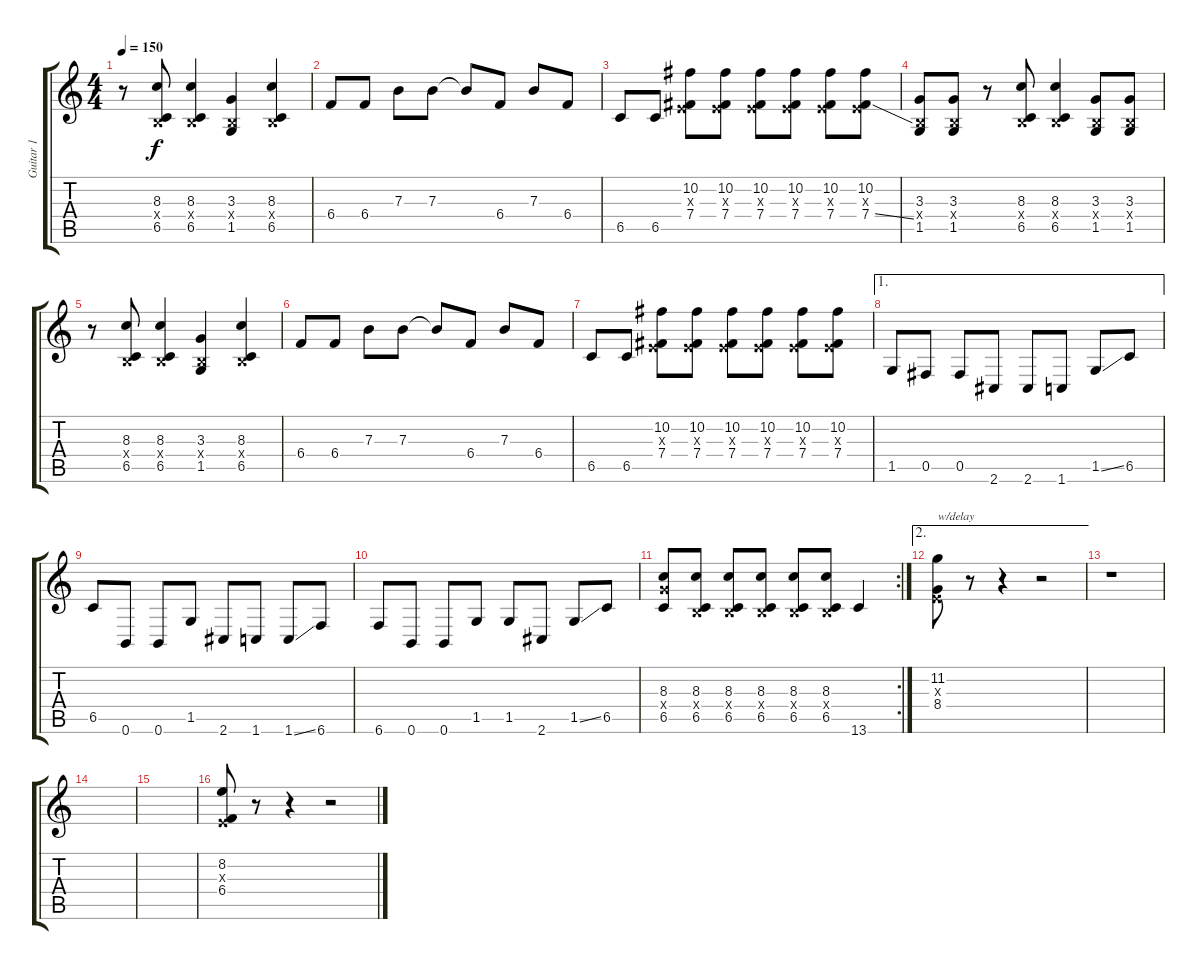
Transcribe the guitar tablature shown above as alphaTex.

\track ("Guitar 1" "Guitar 1") {instrument overdrivenguitar}
\staff {score tabs}
\tuning (Db4 Ab3 E3 B2 Gb2 B1) {hide}
\ts (4 4)
\tempo 150
\clef g2
\ks c
r.8{dy f} (8.3 0.4{x} 6.5).8 (8.3 0.4{x} 6.5).4 (3.3 0.4{x} 1.5).4 (8.3 0.4{x} 6.5).4 |
6.4.8 6.4.8 7.3.8 7.3.8 7.3{t}.8 6.4.8 7.3.8 6.4.8 |
6.5.8 6.5.8 (10.2 0.3{x} 7.4).8 (10.2 0.3{x} 7.4).8 (10.2 0.3{x} 7.4).8 (10.2 0.3{x} 7.4).8 (10.2 0.3{x} 7.4).8 (10.2 0.3{x} 7.4{ss}).8 |
(3.3 0.4{x} 1.5).8 (3.3 0.4{x} 1.5).8 r.8 (8.3 0.4{x} 6.5).8 (8.3 0.4{x} 6.5).4 (3.3 0.4{x} 1.5).8 (3.3 0.4{x} 1.5).8 |
r.8 (8.3 0.4{x} 6.5).8 (8.3 0.4{x} 6.5).4 (3.3 0.4{x} 1.5).4 (8.3 0.4{x} 6.5).4 |
6.4.8 6.4.8 7.3.8 7.3.8 7.3{t}.8 6.4.8 7.3.8 6.4.8 |
6.5.8 6.5.8 (10.2 0.3{x} 7.4).8 (10.2 0.3{x} 7.4).8 (10.2 0.3{x} 7.4).8 (10.2 0.3{x} 7.4).8 (10.2 0.3{x} 7.4).8 (10.2 0.3{x} 7.4).8 |
\ae 1
1.5.8 0.5.8 0.5.8 2.6.8 2.6.8 1.6.8 1.5{ss}.8 6.5.8 |
6.5.8 0.6.8 0.6.8 1.5.8 2.6.8 1.6.8 1.6{ss}.8 6.6.8 |
6.6.8 0.6.8 0.6.8 1.5.8 1.5.8 2.6.8 1.5{ss}.8 6.5.8 |
\rc 2
(8.3 8.4{x} 6.5).8 (8.3 0.4{x} 6.5).8 (8.3 0.4{x} 6.5).8 (8.3 0.4{x} 6.5).8 (8.3 0.4{x} 6.5).8 (8.3 0.4{x} 6.5).8 13.6.4 |
\ae 2
(11.2 0.3{x} 8.4).8{txt "w/delay"} r.8 r.4 r.2 |
r.1 |
|
|
(8.2 0.3{x} 6.4).8 r.8 r.4 r.2
